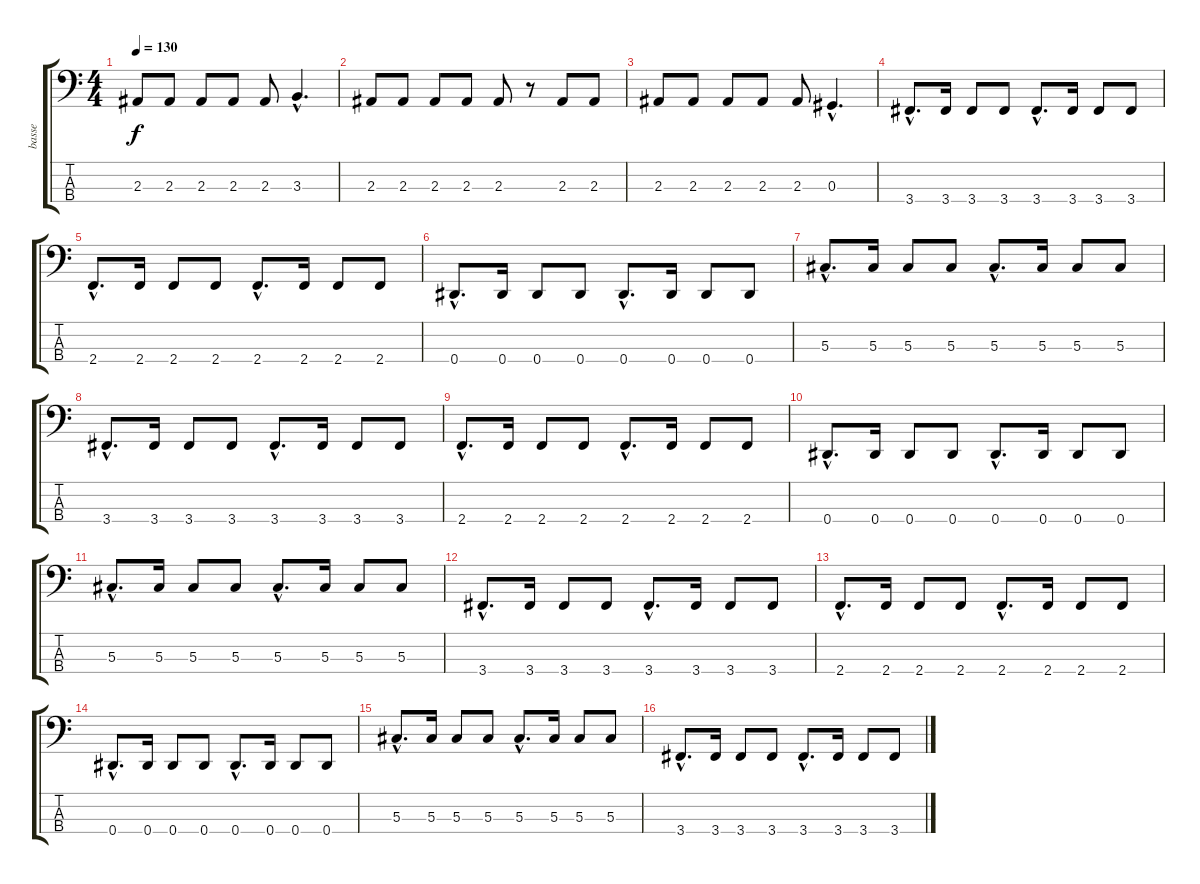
\track ("basse" "basse") {instrument electricbassfinger}
\staff {score tabs}
\tuning (Gb2 Db2 Ab1 Eb1) {hide}
\ts (4 4)
\tempo 130
\clef f4
\ks c
2.3.8{dy f} 2.3.8 2.3.8 2.3.8 2.3.8 3.3{hac}.4{d} |
2.3.8 2.3.8 2.3.8 2.3.8 2.3.8 r.8 2.3.8 2.3.8 |
2.3.8 2.3.8 2.3.8 2.3.8 2.3.8 0.3{hac}.4{d} |
3.4{hac}.8{d} 3.4.16 3.4.8 3.4.8 3.4{hac}.8{d} 3.4.16 3.4.8 3.4.8 |
2.4{hac}.8{d} 2.4.16 2.4.8 2.4.8 2.4{hac}.8{d} 2.4.16 2.4.8 2.4.8 |
0.4{hac}.8{d} 0.4.16 0.4.8 0.4.8 0.4{hac}.8{d} 0.4.16 0.4.8 0.4.8 |
5.3{hac}.8{d} 5.3.16 5.3.8 5.3.8 5.3{hac}.8{d} 5.3.16 5.3.8 5.3.8 |
3.4{hac}.8{d} 3.4.16 3.4.8 3.4.8 3.4{hac}.8{d} 3.4.16 3.4.8 3.4.8 |
2.4{hac}.8{d} 2.4.16 2.4.8 2.4.8 2.4{hac}.8{d} 2.4.16 2.4.8 2.4.8 |
0.4{hac}.8{d} 0.4.16 0.4.8 0.4.8 0.4{hac}.8{d} 0.4.16 0.4.8 0.4.8 |
5.3{hac}.8{d} 5.3.16 5.3.8 5.3.8 5.3{hac}.8{d} 5.3.16 5.3.8 5.3.8 |
3.4{hac}.8{d} 3.4.16 3.4.8 3.4.8 3.4{hac}.8{d} 3.4.16 3.4.8 3.4.8 |
2.4{hac}.8{d} 2.4.16 2.4.8 2.4.8 2.4{hac}.8{d} 2.4.16 2.4.8 2.4.8 |
0.4{hac}.8{d} 0.4.16 0.4.8 0.4.8 0.4{hac}.8{d} 0.4.16 0.4.8 0.4.8 |
5.3{hac}.8{d} 5.3.16 5.3.8 5.3.8 5.3{hac}.8{d} 5.3.16 5.3.8 5.3.8 |
3.4{hac}.8{d} 3.4.16 3.4.8 3.4.8 3.4{hac}.8{d} 3.4.16 3.4.8 3.4.8
